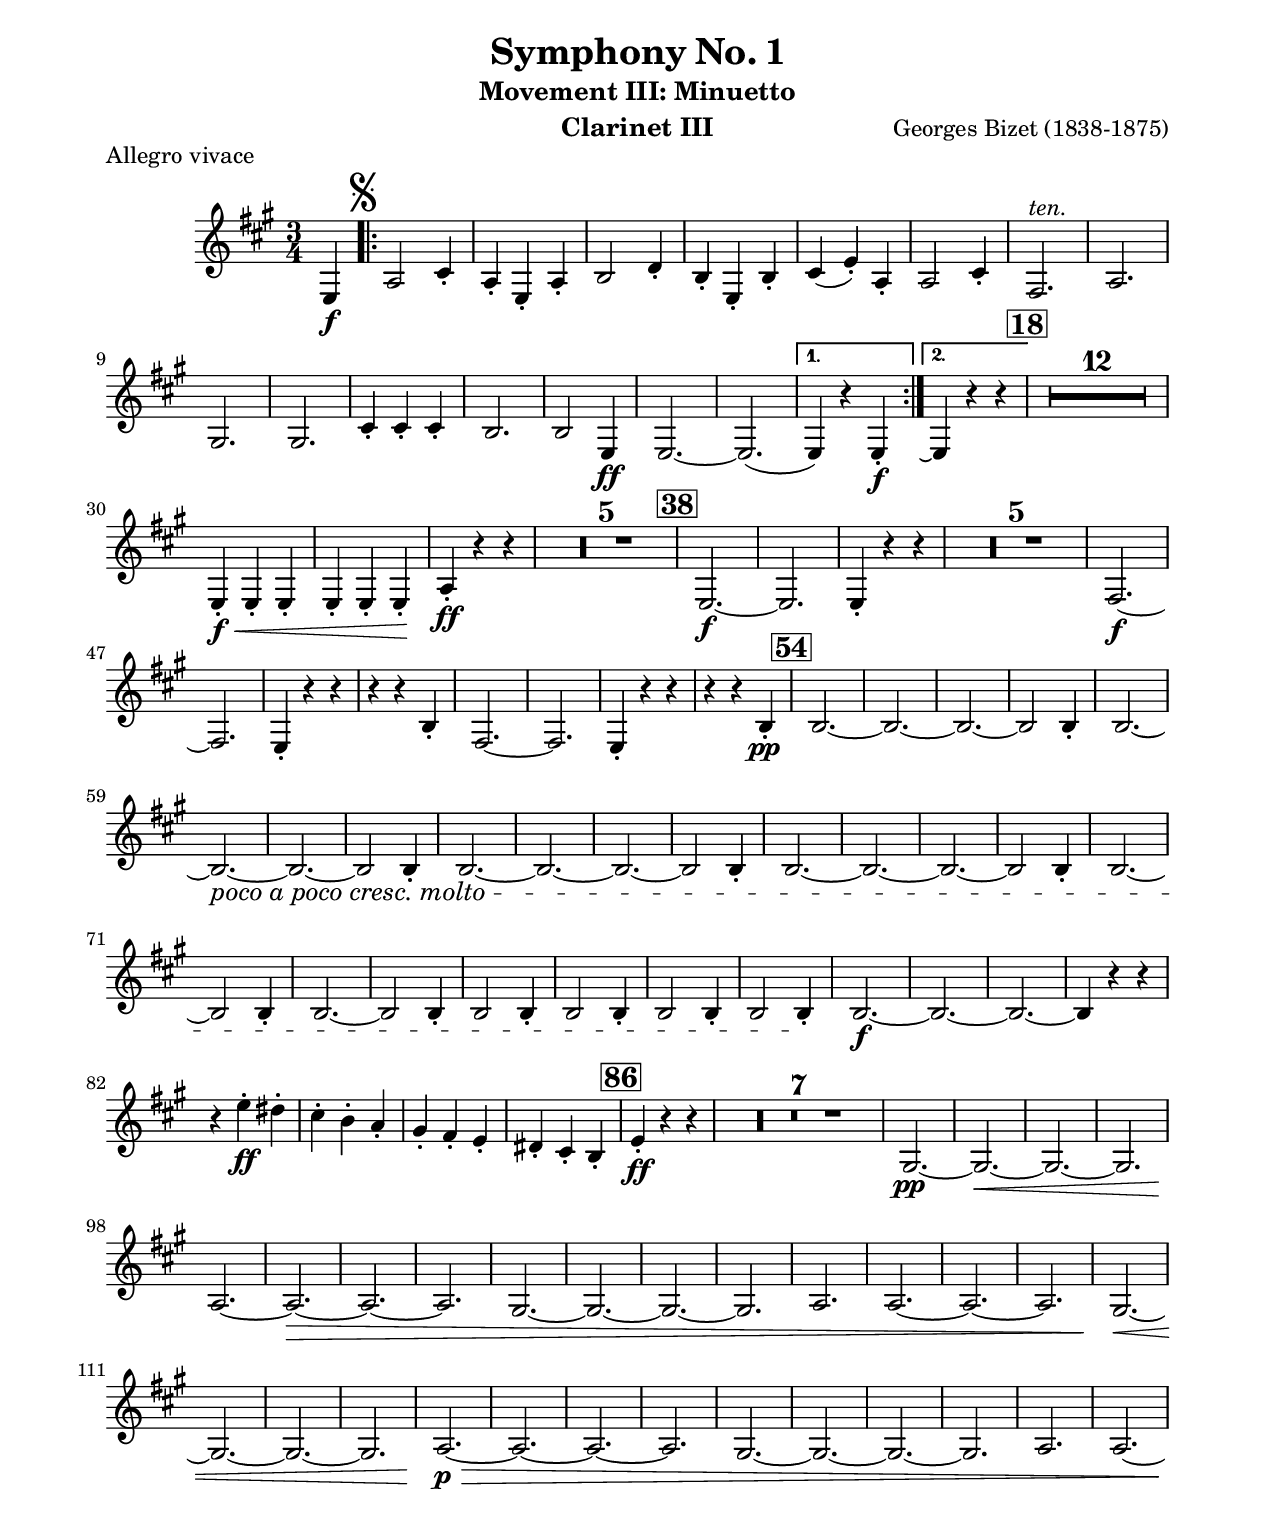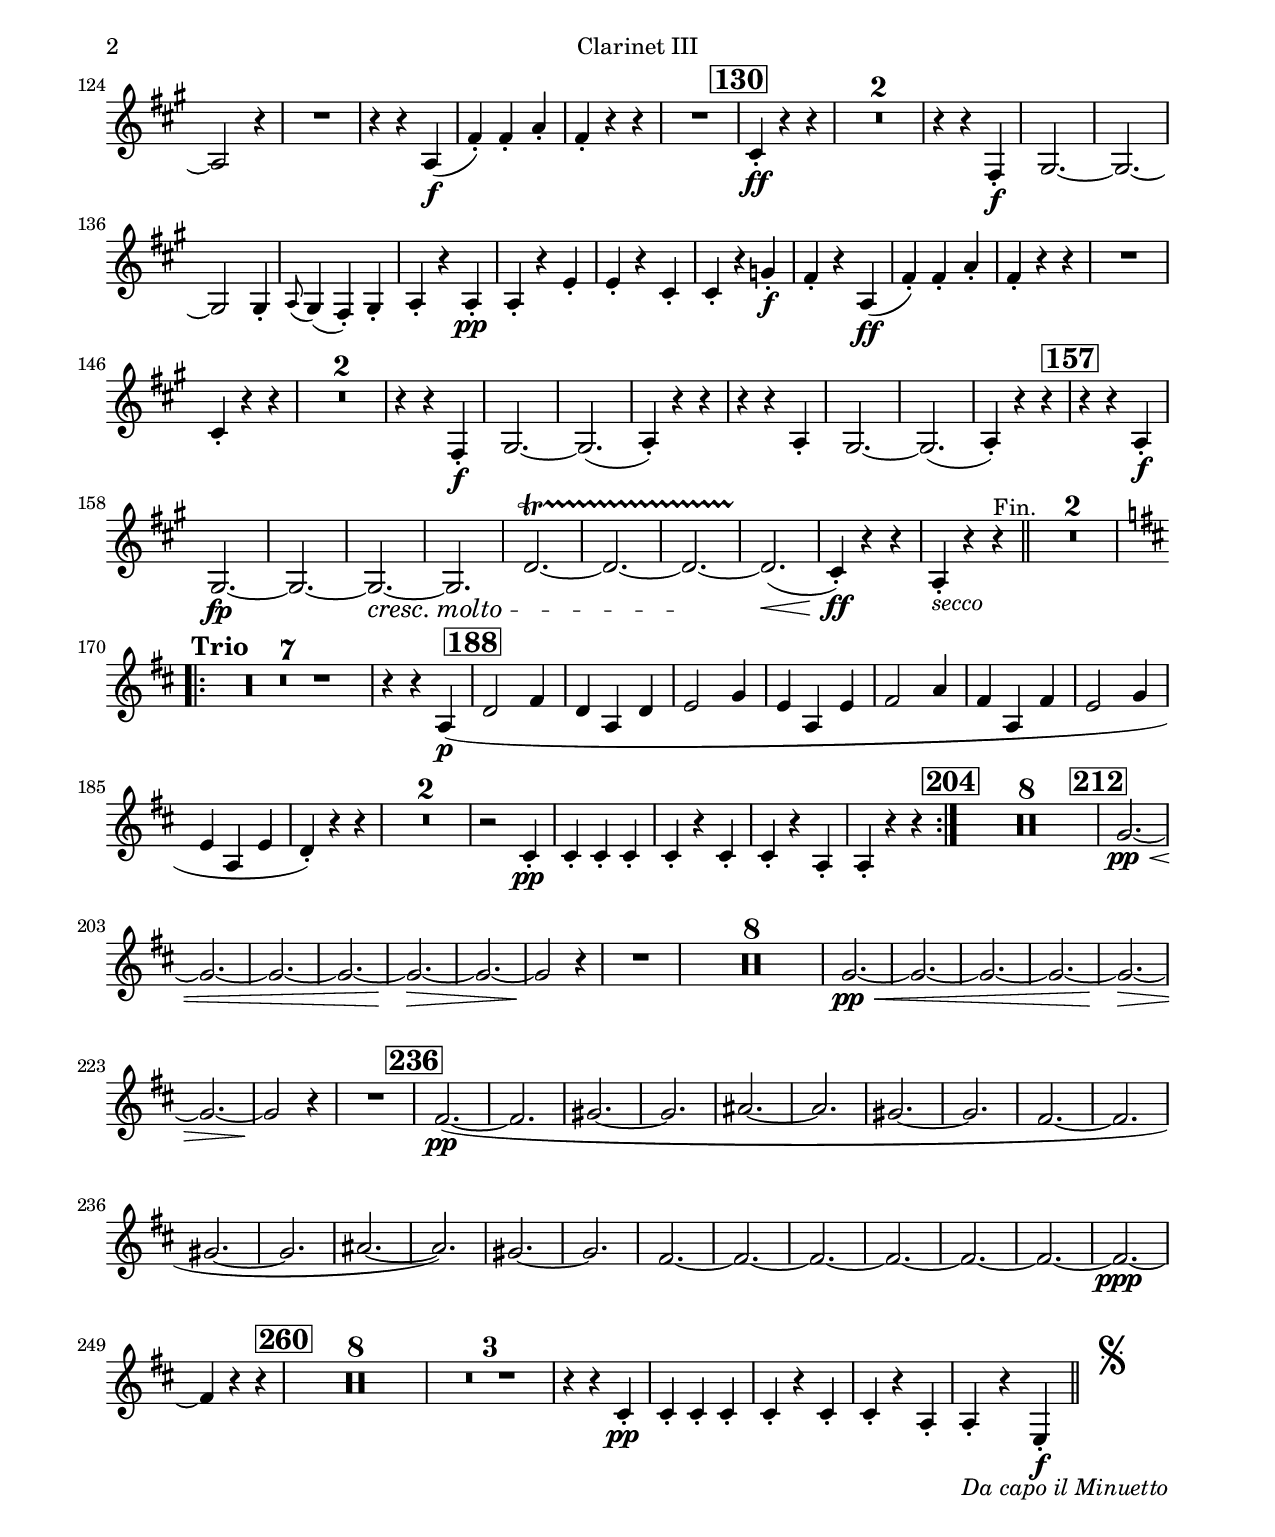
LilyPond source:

\version "2.13.5"

\include "defs.lyi" 
\version "2.13.5"

\include "defs.lyi"

clarinetThreeMvtIIIDynamics = 
{
  \time 3/4
  \key g \major

  \partial 4 s4\f |
  \repeat volta 2
  {
    s2.*6 |
    s2.^\tenuto |
    s2. |
    s2.*4 |
    s2 s4\ff |
    s2.*2 |
  }
  \alternative
  {
    {
      s2 s4\f |
    }
    {
      s2. |
    }
  }

%  \repeat volta 2
%  {
    s2.*12 |
    \crescHairpin
    s4\f\< s s |
    s s s\! |
    s\ff s s |
    s2.*5 |

    % 38
    s2.\f |
    s2.*7 |
    s2.\f |
    s2.*2 |
    s2  s4 |
    s2.*3 |
    s2 s4\pp |

    % 54
    s2.*5 |
    \crescTextPocoAPocoCrescMolto
    s2.\< |
    s2.*17 |
    s2 s4\! |
    s2.\f |
    s2.*3 |
    s4 s\ff s |
    s2.*3 |

    % 86
    s2.\ff |
    s2.*7 |
    s2.\pp |
    \crescHairpin
    s2.\< |
    s2.*2 |
    s2.\! |
    s2.\> |
    s2.*10 |
    s2.\!\< |
    s2.*3 |
    s2.\p\> |
    s2.*9
    s2.\! |
    s2. |
    s4 s s\f |
    s2.*3 |

    % 130
    s4\ff s s |
    s2.*2 |
    s4 s s\f |
    s2.*4 |
    s4 s s\pp |
    s2.*2 |
    s4 s s\f |
    s s s\ff |
    s2.*3 |
    s4 s s |
    s2.*2 |
    s4 s s\f |
    s2.*3 |
    s4 s s |
    s2.*3 |

    % 157
    s4 s s\f |
    s2.\fp |
    s2. |
    \crescTextCrescMolto 
    s2.\< |
    s2.*3 |
    s2.\! |
    \crescHairpin
    s2.\< |
    s4\!\ff s s |
%  }
%  \alternative
%  {
%    {
%      s4-\secco s s |
%      s2.*2 |
%    }
%    {
      s4-\secco s s |
      s2.*2 |
%    }
%  }

  \key c \major

  % 173
  \repeat volta 2
  {
    s2.*7 |
    s4 s s\p |

    % 181
    s2.*11 |
    s4 s s\pp |
    s2.*4 |
  }

  % 197
%  \repeat volta 2
%  {
    s2.*8 |

    % 205
    \crescHairpin
    s2.\pp\< |
    s2.*3 |
    s2.\!\> |
    s2. |
    s2.\! |
    s2.*9 |
    s2.\pp\< |
    s2.*3 |
    s2.\!\> |
    s2. |
    s2.\! |
    s2. |

    % 229
    s2.\pp |
    s2.*21 |
    s2.\ppp |
    s2. |

    % 253
    s2.*11 |
    s4 s s\pp |
    s2.*3 |
%  }
%  \alternative
%  {
%    {
%      s2. |
%    }
%    {
      s4 s s\f |
%    }
%  }
}


clarinetThreeMvtIIICues = 
{
  \time 3/4
  \key g \major

  \partial 4 s4 |

  s2.*58 | \break
  s2.*111 |

  \key c \major

  s2.*96 |

}


clarinetThreeMvtIIINotCues = 
{
  \time 3/4
  \key g \major

  \partial 4 s4 |

  s2.*169 |

  \key c \major

  s2.*96 |

}


clarinetThreeMvtIIINotes = 
{
  \time 3/4
  \key g \major

  \partial 4 d4 |
  \repeat volta 2
  {
    g2 b4-. |
    g-. d-. g-. |
    a2 c4-. |
    a-. d,-. a'-. |
    b( d-.) g,-. |
    g2 b4-. |
    e,2. |
    g2. |
    fis2. |
    fis2. |
    b4-. b-. b-. |
    a2. |
    a2 d,4 |
    d2.~ |
    d2.( |
  }
  \alternative
  {
    {
      d4) r d-. |
    }
    {
      d4\repeatTie r r |
    }
  }

  % 18
%  \repeat volta 2
%  {
    R4*3*12 |
    d4-. d-. d-. |
    d-. d-. d-. |
    g-. r r |
    R4*3*5 |

    % 38
    d2.~ |
    d2. |
    d4-. r r |
    R4*3*5 |
    e2.~ |
    e2. |
    d4-. r r |
    r r a'-. |
    e2.~ |
    e2. |
    d4-. r r |
    r r a'-. |

    % 54
    a2.~ |
    a2.~ |
    a2.~ |
    a2 a4-. |
    a2.~ |
    a2.~ |
    a2.~ |
    a2 a4-. |
    a2.~ |
    a2.~ |
    a2.~ |
    a2 a4-. |
    a2.~ |
    a2.~ |
    a2.~ |
    a2 a4-. |
    a2.~ |
    a2 a4-. |
    a2.~ |
    a2 a4-. |
    a2 a4-. |
    a2 a4-. |
    a2 a4-. |
    a2 a4-. |
    a2.~ |
    a2.~ |
    a2.~ |
    a4 r r |
    r d'-. cis-. |
    b-. a-. g-. |
    fis-. e-. d-. |
    cis-. b-. a-. |

    % 86
    d4-. r r |
    R4*3*7 |
    fis,2.~ |
    fis2.~ |
    fis2.~ |
    fis2. |
    g2.~ |
    g2.~ |
    g2.~ |
    g2. |
    fis2.~ |
    fis2.~ |
    fis2.~ |
    fis2. |
    g2. |
    g2.~ |
    g2.~ |
    g2. |
    fis2.~ |
    fis2.~ |
    fis2.~ |
    fis2. |
    g2.~ |
    g2.~ |
    g2.~ |
    g2. |
    fis2.~ |
    fis2.~ |
    fis2.~ |
    fis2. |
    g2. |
    g2.~ |
    g2 r4 |
    R4*3 |
    r4 r g( |
    e'-.) e-. g-. |
    e-. r r |
    R4*3 |

    % 130
    b4-. r r |
    R4*3*2 |
    r4 r e,-. |
    fis2.~ |
    fis2.~ |
    fis2 fis4-. |
    \grace g8( fis4)( e-.) fis-. |
    g4-. r g-. |
    g-. r d'-. |
    d-. r b-. |
    b-. r f'-. |
    e-. r g,( |
    e'-.) e-. g-. |
    e-. r r |
    R4*3 |
    b4-. r r |
    R4*3*2 |
    r4 r e,-.
    fis2.~ |
    fis2.( |
    g4-.) r r |
    r4 r g-. |
    fis2.~ |
    fis2.( |
    g4-.) r r |

    % 157
    r r g-. |
    fis2.~ |
    fis2.~ |
    fis2.~ |
    fis2. |
    c'2.~\startTrillSpan |
    c2.~ |
    c2.~ |
    c2.\stopTrillSpan( |
    b4-.) r r |
%  }
%  \alternative
%  {
%    {
%      g4-. r r |
%      R4*3*2 |
%    }
%    {
      g4-. r r |
      R4*3*2 |
%    }
%  }

  \key c \major

  % 173
  \repeat volta 2
  {
    R4*3*7 |
    r4 r g(

    % 181
    c2 e4 |
    c g c |
    d2 f4 | 
    d g, d' |
    e2 g4 |
    e g, e' |
    d2 f4 |
    d g, d' |
    c-.) r r |
    R4*3*2 |
    r2 b4-. |
    b-. b-. b-. |
    b-. r b-. |
    b-. r g-. |
    g-. r r |
  }

  % 197
%  \repeat volta 2
%  {
    R4*3*8 |

    % 205
    f'2.~ |
    f2.~ |
    f2.~ |
    f2.~ |
    f2.~ |
    f2.~ |
    f2 r4 |
    R4*3 |
    R4*3*8 |
    f2.~ |
    f2.~ |
    f2.~ |
    f2.~ |
    f2.~ |
    f2.~ |
    f2 r4 |
    R4*3 |

    % 229
    e2.~( |
    e2. |
    fis2.~ |
    fis2. |
    gis2.~ |
    gis2. |
    fis2.~ |
    fis2. |
    e2.~ |
    e2. |
    fis2.~ |
    fis2. |
    gis2.~ |
    gis2.) |
    fis2.~ |
    fis2. |
    e2.~ |
    e2.~ |
    e2.~ |
    e2.~ |
    e2.~ |
    e2.~ |
    e2.~ |
    e4 r r |

    % 253
    R4*3*8 |
    R4*3*3 |
    r4 r b-. |
    b-. b-. b-. |
    b-. r b-. |
    b-. r g-. |
%  }
%  \alternative
%  {
%    {
%      g-. r r |
%    }
%    {
      g-. r d-. |
%    }
%  }
}

clarinetThreeMvtIIIScore = \relative c' { << \clarinetThreeMvtIIINotes \clarinetThreeMvtIIINotCues \clarinetThreeMvtIIIDynamics >> }
clarinetBesThreeMvtIIIScore = \transpose bes c' \relative c { << \clarinetThreeMvtIIINotes \clarinetThreeMvtIIINotCues \clarinetThreeMvtIIIDynamics >> }
clarinetBesThreeMvtIIIPart  = \transpose bes c' \relative c { << \clarinetThreeMvtIIINotes \clarinetThreeMvtIIICues    \clarinetThreeMvtIIIDynamics >> }
 

instrument = "Clarinet III"

notesMvtIII = \clarinetBesThreeMvtIIIPart

\include "Part.lyi"
